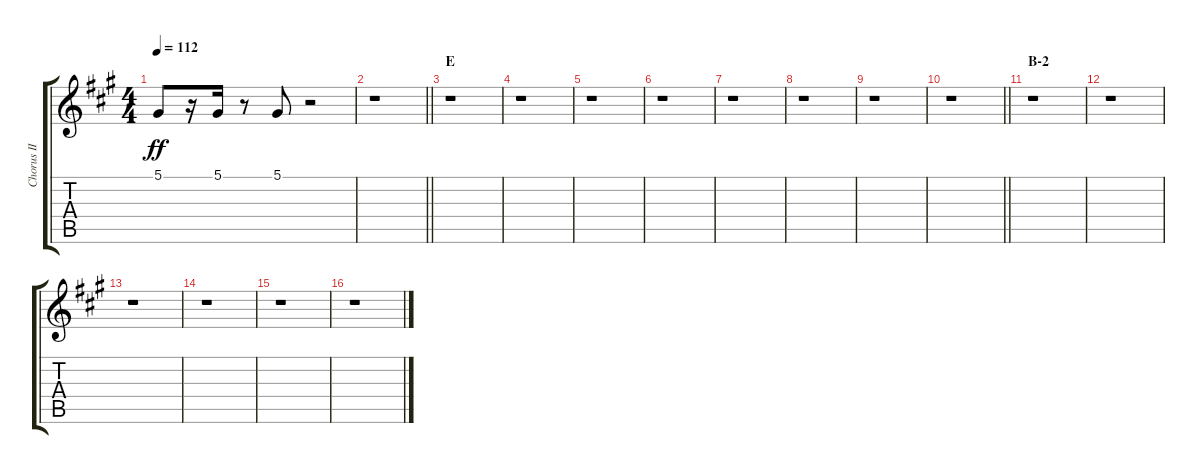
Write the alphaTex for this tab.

\track ("Chorus II" "Chorus II") {instrument voiceoohs}
\staff {score tabs}
\tuning (Eb4 Bb3 Gb3 Db3 Ab2 Eb2) {hide}
\ts (4 4)
\tempo 112
\clef g2
\ks a
5.1.8{dy ff} r.16 5.1.16 r.8 5.1.8 r.2 |
\barLineRight lightlight
r.1 |
\section ("" "E")
r.1 |
r.1 |
r.1 |
r.1 |
r.1 |
r.1 |
r.1 |
\barLineRight lightlight
r.1 |
\section ("" "B-2")
r.1 |
r.1 |
r.1 |
r.1 |
r.1 |
r.1
